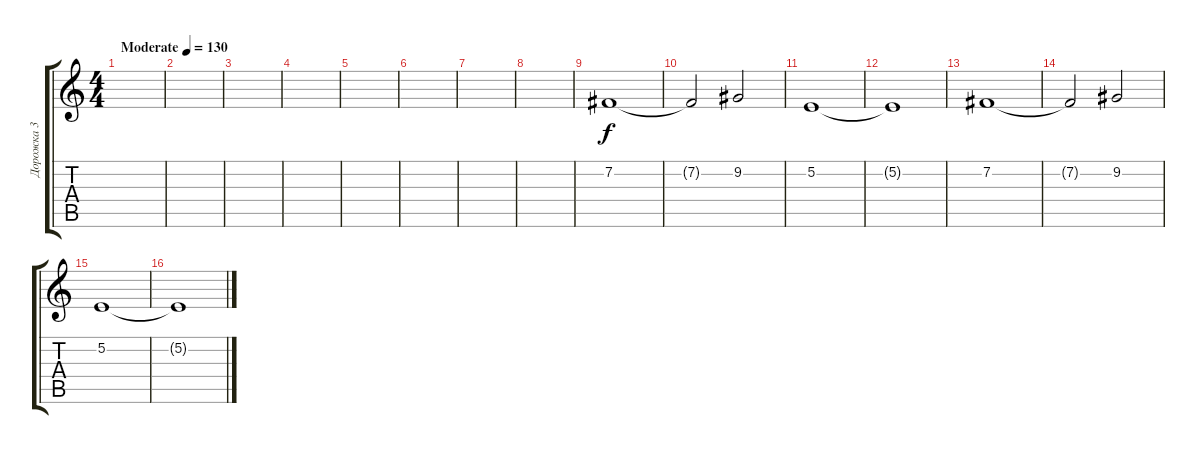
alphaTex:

\track ("Дорожка 3" "Дорожка 3") {instrument lead6voice}
\staff {score tabs}
\tuning (E4 B3 G3 D3 A2 D2) {hide}
\ts (4 4)
\tempo (130 "Moderate")
\clef g2
\ks c
|
|
|
|
|
|
|
|
7.2.1 |
7.2{t}.2 9.2.2 |
5.2.1 |
5.2{t}.1 |
7.2.1 |
7.2{t}.2 9.2.2 |
5.2.1 |
5.2{t}.1
